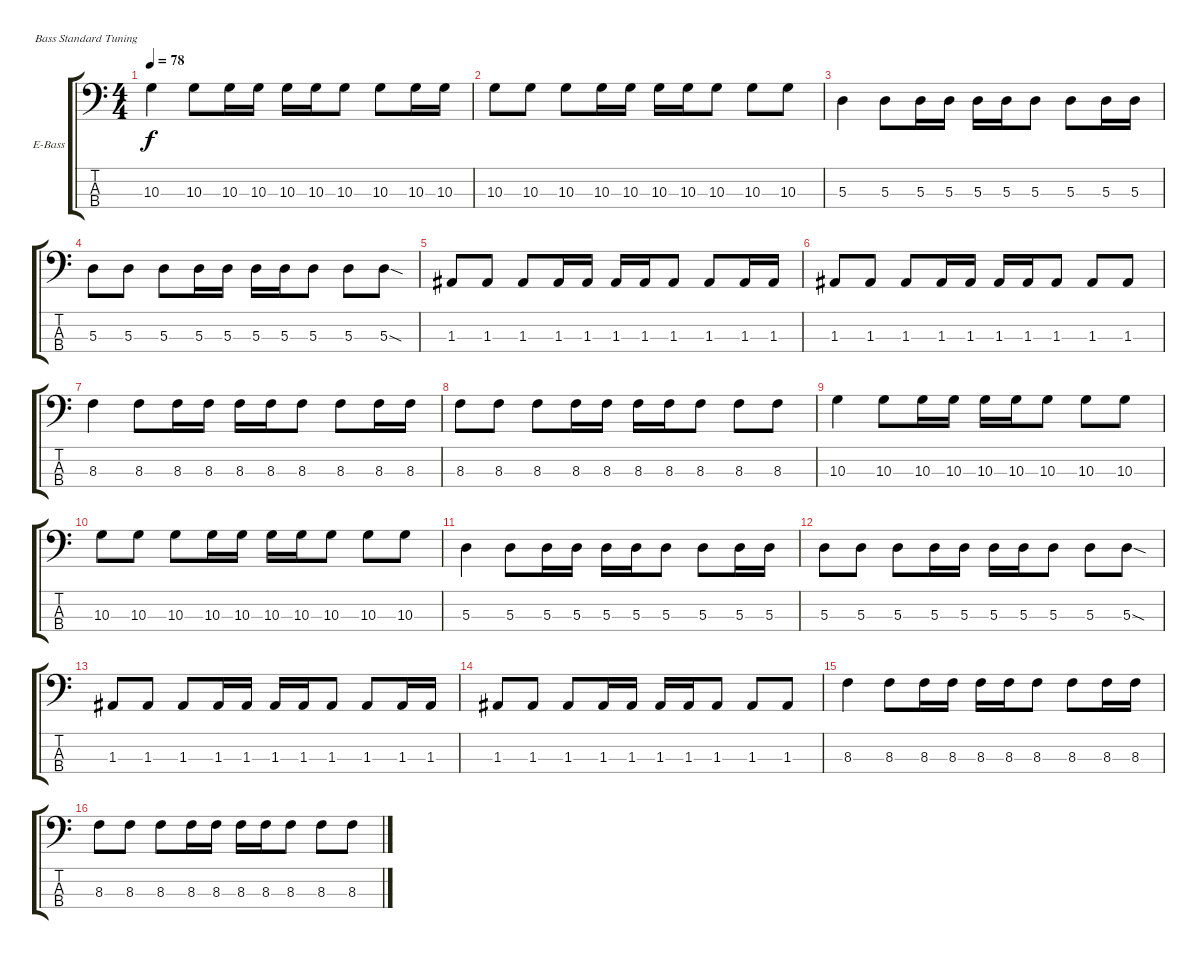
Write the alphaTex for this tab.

\defaultSystemsLayout 4
\bracketExtendMode groupsimilarinstruments
\firstSystemTrackNameOrientation horizontal
\otherSystemsTrackNameOrientation horizontal
\track ("Electric Bass" "E-Bass") {instrument electricbassfinger}
\staff {score tabs}
\tuning (G2 D2 A1 E1)
\ts (4 4)
\tempo 78
\clef f4
\scale
0.333333
\ks c
10.3.4{dy f} 10.3.8 10.3.16 10.3.16 10.3.16 10.3.16 10.3.8 10.3.8 10.3.16 10.3.16 |
\scale
0.333333 10.3.8 10.3.8 10.3.8 10.3.16 10.3.16 10.3.16 10.3.16 10.3.8 10.3.8 10.3.8 |
\scale
0.333333 5.3.4 5.3.8 5.3.16 5.3.16 5.3.16 5.3.16 5.3.8 5.3.8 5.3.16 5.3.16 |
\scale
0.333333 5.3.8 5.3.8 5.3.8 5.3.16 5.3.16 5.3.16 5.3.16 5.3.8 5.3.8 5.3{sod}.8 |
\scale
0.333333 1.3.8 1.3.8 1.3.8 1.3.16 1.3.16 1.3.16 1.3.16 1.3.8 1.3.8 1.3.16 1.3.16 |
\scale
0.333333 1.3.8 1.3.8 1.3.8 1.3.16 1.3.16 1.3.16 1.3.16 1.3.8 1.3.8 1.3.8 |
\scale
0.333333 8.3.4 8.3.8 8.3.16 8.3.16 8.3.16 8.3.16 8.3.8 8.3.8 8.3.16 8.3.16 |
\scale
0.333333 8.3.8 8.3.8 8.3.8 8.3.16 8.3.16 8.3.16 8.3.16 8.3.8 8.3.8 8.3.8 |
\scale
0.333333 10.3.4 10.3.8 10.3.16 10.3.16 10.3.16 10.3.16 10.3.8 10.3.8 10.3.8 |
10.3.8 10.3.8 10.3.8 10.3.16 10.3.16 10.3.16 10.3.16 10.3.8 10.3.8 10.3.8 |
5.3.4 5.3.8 5.3.16 5.3.16 5.3.16 5.3.16 5.3.8 5.3.8 5.3.16 5.3.16 |
5.3.8 5.3.8 5.3.8 5.3.16 5.3.16 5.3.16 5.3.16 5.3.8 5.3.8 5.3{sod}.8 |
1.3.8 1.3.8 1.3.8 1.3.16 1.3.16 1.3.16 1.3.16 1.3.8 1.3.8 1.3.16 1.3.16 |
1.3.8 1.3.8 1.3.8 1.3.16 1.3.16 1.3.16 1.3.16 1.3.8 1.3.8 1.3.8 |
8.3.4 8.3.8 8.3.16 8.3.16 8.3.16 8.3.16 8.3.8 8.3.8 8.3.16 8.3.16 |
8.3.8 8.3.8 8.3.8 8.3.16 8.3.16 8.3.16 8.3.16 8.3.8 8.3.8 8.3.8
